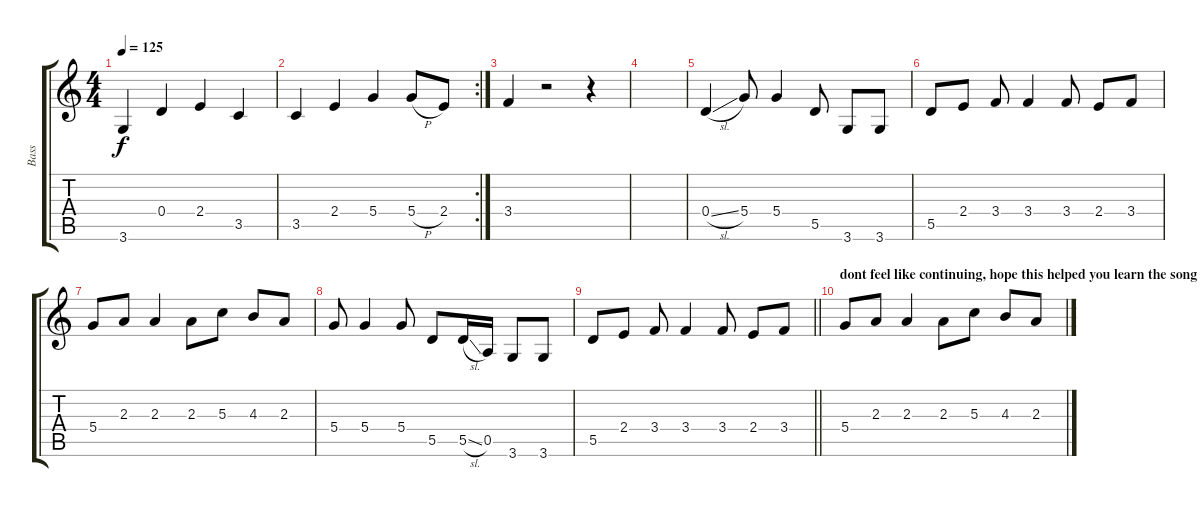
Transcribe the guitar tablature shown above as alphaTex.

\track ("Bass" "Bass") {instrument electricbasspick}
\staff {score tabs}
\tuning (E4 B3 G3 D3 A2 E2) {hide}
\ts (4 4)
\tempo 125
\clef g2
\ks c
3.6.4{dy f} 0.4.4 2.4.4 3.5.4 |
\rc 2
3.5.4 2.4.4 5.4.4 5.4{h}.8 2.4.8 |
3.4.4 r.2 r.4 |
|
0.4{sl}.4 5.4.8 5.4.4 5.5.8 3.6.8 3.6.8 |
5.5.8 2.4.8 3.4.8 3.4.4 3.4.8 2.4.8 3.4.8 |
5.4.8 2.3.8 2.3.4 2.3.8 5.3.8 4.3.8 2.3.8 |
5.4.8 5.4.4 5.4.8 5.5.8 5.5{sl}.16 0.5.16 3.6.8 3.6.8 |
\barLineRight lightlight
5.5.8 2.4.8 3.4.8 3.4.4 3.4.8 2.4.8 3.4.8 |
\section ("" "dont feel like continuing, hope this helped you learn the song")
5.4.8 2.3.8 2.3.4 2.3.8 5.3.8 4.3.8 2.3.8
